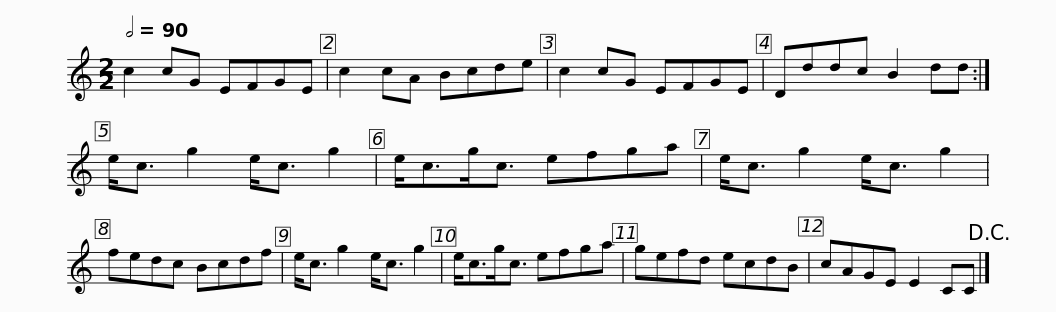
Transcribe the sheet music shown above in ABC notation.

X:1
L:1/8
Q:1/2=90
M:2/2
I:linebreak $
K:C
V:1 treble
V:1
 c2 cG EFGE | c2 cA Bcde | c2 cG EFGE | Dddc B2 dd :| e<c g2 e<c g2 | %5
 e<cg<c efga |$ e<c g2 e<c g2 | fedc Bcdf | e<c g2 e<c g2 | e<cg<c efga | %10
 gefd ecdB | cAGE E2 CC!D.C.! |] %12
